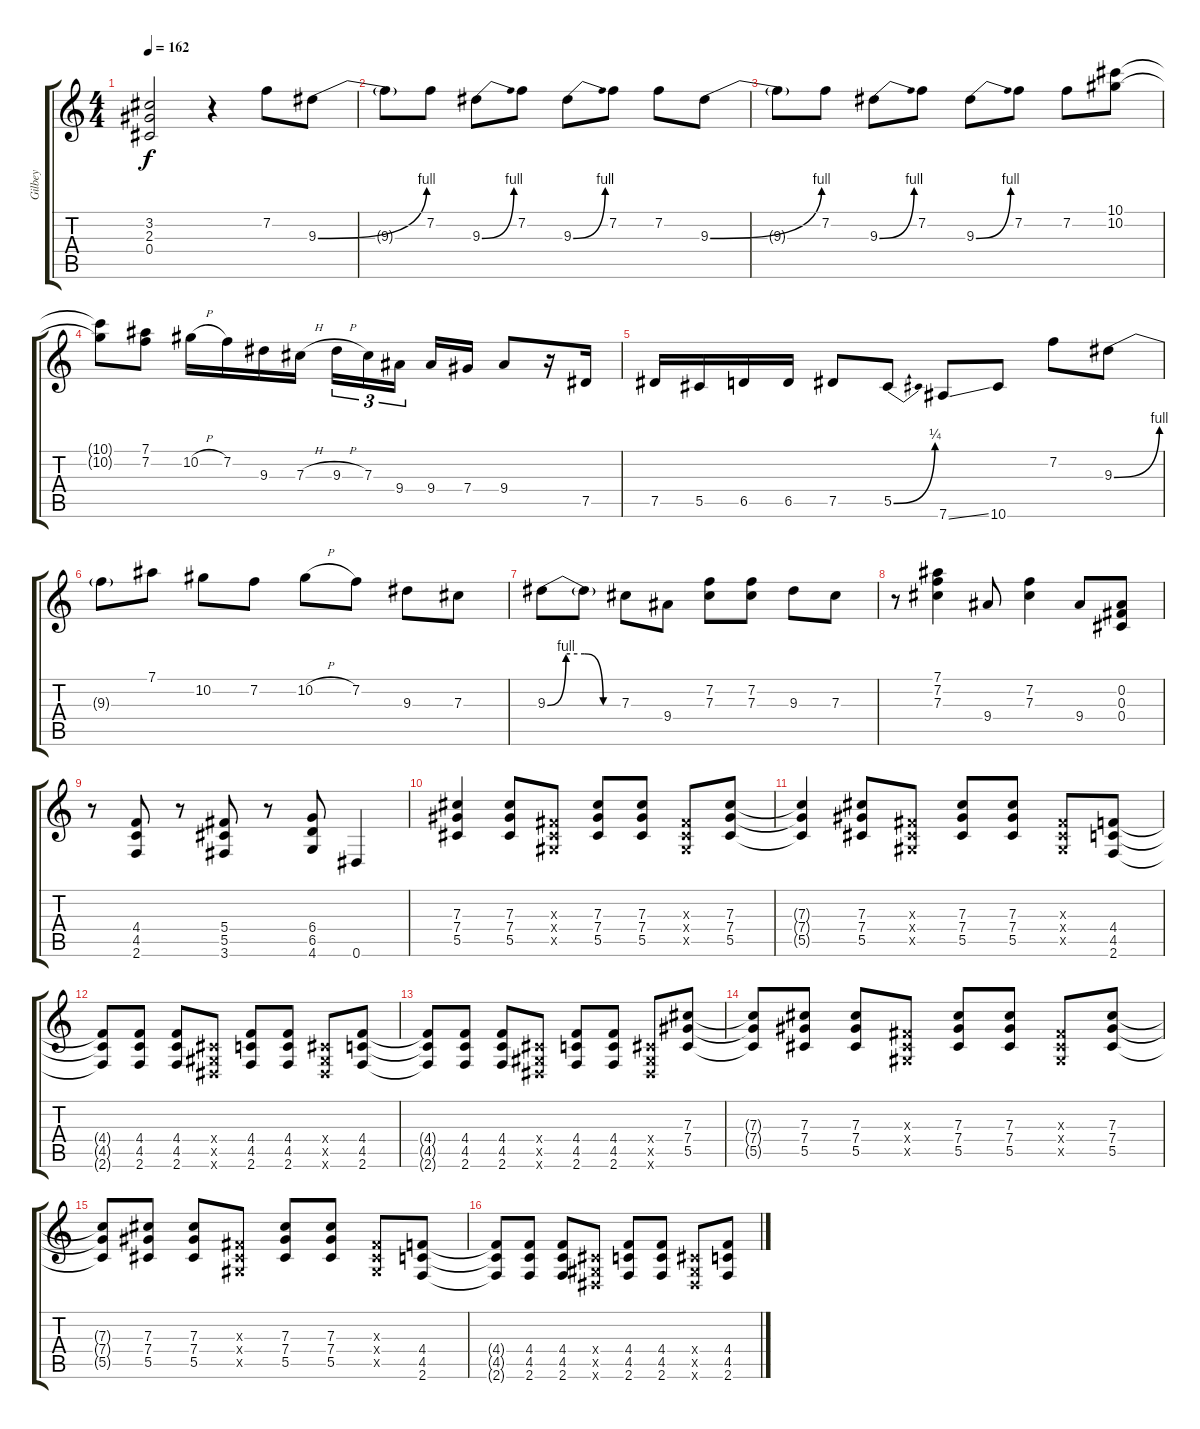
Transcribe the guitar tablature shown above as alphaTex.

\track ("Gilbey" "Gilbey") {instrument overdrivenguitar}
\staff {score tabs}
\tuning (Eb4 Bb3 Gb3 Db3 Ab2 Eb2) {hide}
\ts (4 4)
\tempo 162
\clef g2
\ks c
(3.2{t} 2.3{t} 0.4{t}).2{dy f} r.4 7.2.8 9.3{be (bend 0 0 60 4)}.8 |
9.3{t}.8 7.2.8 9.3{be (bend 0 0 60 4)}.8 7.2.8 9.3{be (bend 0 0 60 4)}.8 7.2.8 7.2.8 9.3{be (bend 0 0 60 4)}.8 |
9.3{t}.8 7.2.8 9.3{be (bend 0 0 60 4)}.8 7.2.8 9.3{be (bend 0 0 60 4)}.8 7.2.8 7.2.8 (10.1 10.2).8 |
(10.1{t} 10.2{t}).8 (7.1 7.2).8 10.2{h}.16 7.2.16 9.3.16 7.3{h}.16 9.3{h}.16{tu (3 2)} 7.3.16{tu (3 2)} 9.4.16{tu (3 2)} 9.4.16 7.4.16 9.4.8 r.16 7.5.16 |
7.5.16 5.5.16 6.5.16 6.5.16 7.5.8 5.5{be (bend 0 0 60 1)}.8 7.6{ss}.8 10.6.8 7.2.8 9.3{be (bend 0 0 60 4)}.8 |
9.3{t}.8 7.1.8 10.2.8 7.2.8 10.2{h}.8 7.2.8 9.3.8 7.3.8 |
9.3{be (custom 0 0 15 4 30 4 45 0 60 0)}.8 9.3{t}.8 7.3.8 9.4.8 (7.2 7.3).8 (7.2 7.3).8 9.3.8 7.3.8 |
r.8 (7.1 7.2 7.3).4 9.4.8 (7.2 7.3).4 9.4.8 (0.2 0.3 0.4).8 |
r.8 (4.4 4.5 2.6).8 r.8 (5.4 5.5 3.6).8 r.8 (6.4 6.5 4.6).8 0.6.4 |
(7.3 7.4 5.5).4 (7.3 7.4 5.5).8 (0.3{x} 0.4{x} 0.5{x}).8 (7.3 7.4 5.5).8 (7.3 7.4 5.5).8 (0.3{x} 0.4{x} 0.5{x}).8 (7.3 7.4 5.5).8 |
(7.3{t} 7.4{t} 5.5{t}).4 (7.3 7.4 5.5).8 (0.3{x} 0.4{x} 0.5{x}).8 (7.3 7.4 5.5).8 (7.3 7.4 5.5).8 (0.3{x} 0.4{x} 0.5{x}).8 (4.4 4.5 2.6).8 |
(4.4{t} 4.5{t} 2.6{t}).8 (4.4 4.5 2.6).8 (4.4 4.5 2.6).8 (0.4{x} 0.5{x} 0.6{x}).8 (4.4 4.5 2.6).8 (4.4 4.5 2.6).8 (0.4{x} 0.5{x} 0.6{x}).8 (4.4 4.5 2.6).8 |
(4.4{t} 4.5{t} 2.6{t}).8 (4.4 4.5 2.6).8 (4.4 4.5 2.6).8 (0.4{x} 0.5{x} 0.6{x}).8 (4.4 4.5 2.6).8 (4.4 4.5 2.6).8 (0.4{x} 0.5{x} 0.6{x}).8 (7.3 7.4 5.5).8 |
(7.3{t} 7.4{t} 5.5{t}).8 (7.3 7.4 5.5).8 (7.3 7.4 5.5).8 (0.3{x} 0.4{x} 0.5{x}).8 (7.3 7.4 5.5).8 (7.3 7.4 5.5).8 (0.3{x} 0.4{x} 0.5{x}).8 (7.3 7.4 5.5).8 |
(7.3{t} 7.4{t} 5.5{t}).8 (7.3 7.4 5.5).8 (7.3 7.4 5.5).8 (0.3{x} 0.4{x} 0.5{x}).8 (7.3 7.4 5.5).8 (7.3 7.4 5.5).8 (0.3{x} 0.4{x} 0.5{x}).8 (4.4 4.5 2.6).8 |
(4.4{t} 4.5{t} 2.6{t}).8 (4.4 4.5 2.6).8 (4.4 4.5 2.6).8 (0.4{x} 0.5{x} 0.6{x}).8 (4.4 4.5 2.6).8 (4.4 4.5 2.6).8 (0.4{x} 0.5{x} 0.6{x}).8 (4.4 4.5 2.6).8
